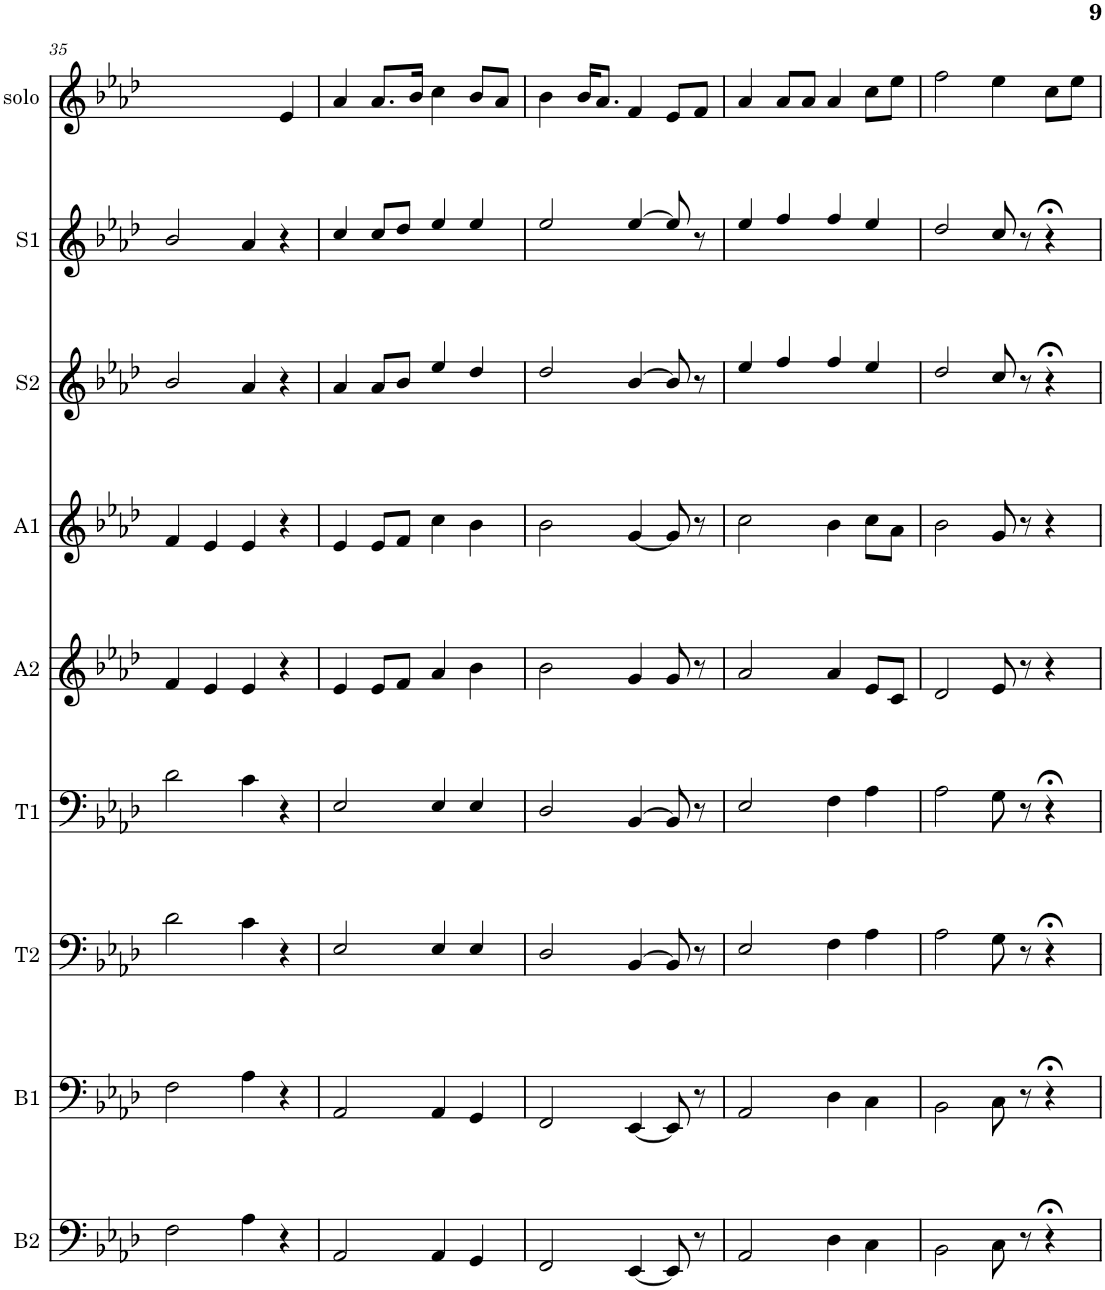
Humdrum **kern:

**kern	**kern	**kern	**kern	**kern	**kern	**kern	**kern	**kern
*part9	*part8	*part7	*part6	*part5	*part4	*part3	*part2	*part1
*staff9	*staff8	*staff7	*staff6	*staff5	*staff4	*staff3	*staff2	*staff1
*I"B2	*I"B1	*I"T2	*I"T1	*I"A2	*I"A1	*I"S2	*I"S1	*I"solo
*I'B2	*I'B1	*I'T2	*I'T1	*I'A2	*I'A1	*I'S2	*I'S1	*I'solo
!!LO:PB:g=z
*clefF4	*clefF4	*clefF4	*clefF4	*clefG2	*clefG2	*clefG2	*clefG2	*clefG2
*k[b-e-a-d-]	*k[b-e-a-d-]	*k[b-e-a-d-]	*k[b-e-a-d-]	*k[b-e-a-d-]	*k[b-e-a-d-]	*k[b-e-a-d-]	*k[b-e-a-d-]	*k[b-e-a-d-]
*M4/4	*M4/4	*M4/4	*M4/4	*M4/4	*M4/4	*M4/4	*M4/4	*M4/4
=35	=35	=35	=35	=35	=35	=35	=35	=35
2F\	2F\	2d-\	2d-\	4f/	4f/	2b-/	2b-/	2.ryy
.	.	.	.	4e-/	4e-/	.	.	.
4A-\	4A-\	4c\	4c\	4e-/	4e-/	4a-/	4a-/	.
4r	4r	4r	4r	4r	4r	4r	4r	4e-/
=36	=36	=36	=36	=36	=36	=36	=36	=36
2AA-/	2AA-/	2E-/	2E-/	4e-/	4e-/	4a-/	4cc/	4a-/
.	.	.	.	8e-/L	8e-/L	8a-/L	8cc/L	8.a-/L
.	.	.	.	8f/J	8f/J	8b-/J	8dd-/J	.
.	.	.	.	.	.	.	.	16b-/Jk
4AA-/	4AA-/	4E-/	4E-/	4a-/	4cc\	4ee-/	4ee-/	4cc\
4GG/	4GG/	4E-/	4E-/	4b-\	4b-\	4dd-/	4ee-/	8b-/L
.	.	.	.	.	.	.	.	8a-/J
=37	=37	=37	=37	=37	=37	=37	=37	=37
2FF/	2FF/	2D-/	2D-/	2b-\	2b-\	2dd-/	2ee-/	4b-\
.	.	.	.	.	.	.	.	16b-/KL
.	.	.	.	.	.	.	.	8.a-/J
[<4EE-/	[<4EE-/	[>4BB-/	[>4BB-/	4g/	[<4g/	[>4b-/	[>4ee-/	4f/
8EE-/]	8EE-/]	8BB-/]	8BB-/]	8g/	8g/]	8b-/]	8ee-/]	8e-/L
8r	8r	8r	8r	8r	8r	8r	8r	8f/J
=38	=38	=38	=38	=38	=38	=38	=38	=38
2AA-/	2AA-/	2E-/	2E-/	2a-/	2cc\	4ee-/	4ee-/	4a-/
.	.	.	.	.	.	4ff/	4ff/	8a-/L
.	.	.	.	.	.	.	.	8a-/J
4D-\	4D-\	4F\	4F\	4a-/	4b-\	4ff/	4ff/	4a-/
4C\	4C\	4A-\	4A-\	8e-/L	8cc\L	4ee-/	4ee-/	8cc\L
.	.	.	.	8c/J	8a-\J	.	.	8ee-\J
=39	=39	=39	=39	=39	=39	=39	=39	=39
2BB-\	2BB-\	2A-\	2A-\	2d-/	2b-\	2dd-/	2dd-/	2ff\
8C\	8C\	8G\	8G\	8e-/	8g/	8cc/	8cc/	4ee-\
8r	8r	8r	8r	8r	8r	8r	8r	.
4r;<	4r;<	4r;<	4r;<	4r	4r	4r;<	4r;<	8cc\L
.	.	.	.	.	.	.	.	8ee-\J
=	=	=	=	=	=	=	=	=
*-	*-	*-	*-	*-	*-	*-	*-	*-
